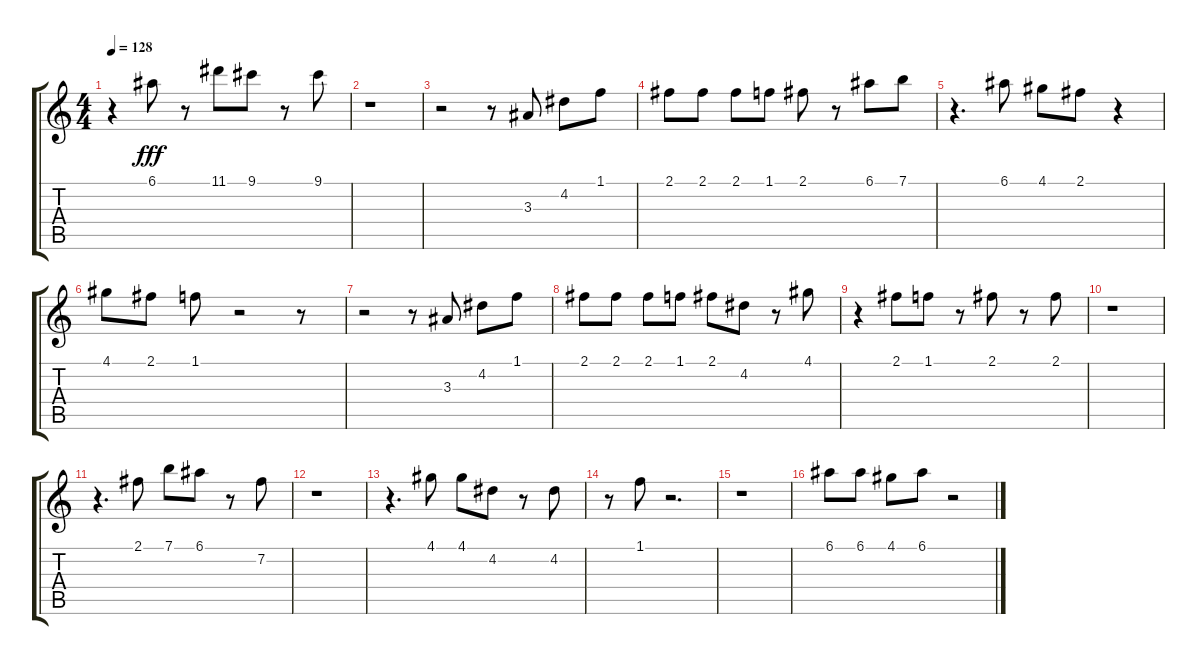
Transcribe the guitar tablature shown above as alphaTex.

\track "" {instrument overdrivenguitar}
\staff {score tabs}
\tuning (E4 B3 G3 D3 A2 E2) {hide}
\ts (4 4)
\tempo 128
\clef g2
\ks c
r.4{dy fff} 6.1.8 r.8 11.1.8 9.1.8 r.8 9.1.8 |
r.1 |
r.2 r.8 3.3.8 4.2.8 1.1.8 |
2.1.8 2.1.8 2.1.8 1.1.8 2.1.8 r.8 6.1.8 7.1.8 |
r.4{d} 6.1.8 4.1.8 2.1.8 r.4 |
4.1.8 2.1.8 1.1.8 r.2 r.8 |
r.2 r.8 3.3.8 4.2.8 1.1.8 |
2.1.8 2.1.8 2.1.8 1.1.8 2.1.8 4.2.8 r.8 4.1.8 |
r.4 2.1.8 1.1.8 r.8 2.1.8 r.8 2.1.8 |
r.1 |
r.4{d} 2.1.8 7.1.8 6.1.8 r.8 7.2.8 |
r.1 |
r.4{d} 4.1.8 4.1.8 4.2.8 r.8 4.2.8 |
r.8 1.1.8 r.2{d} |
r.1 |
6.1.8 6.1.8 4.1.8 6.1.8 r.2
